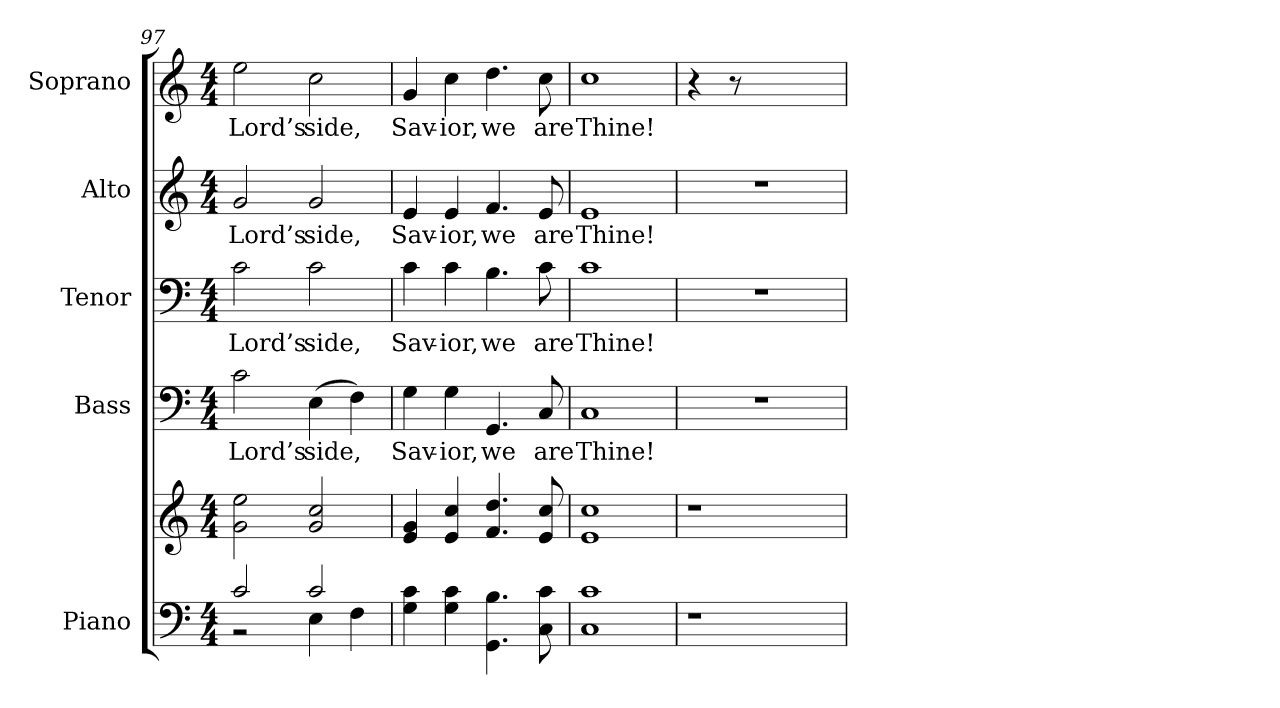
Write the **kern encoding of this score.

**kern	**kern	**kern	**text	**kern	**text	**kern	**text	**kern	**text
*part5	*part5	*part4	*part4	*part3	*part3	*part2	*part2	*part1	*part1
*staff6	*staff5	*staff4	*staff4	*staff3	*staff3	*staff2	*staff2	*staff1	*staff1
*I"Piano	*	*I"Bass	*	*I"Tenor	*	*I"Alto	*	*I"Soprano	*
*I'Pno.	*	*I'B.	*	*I'T.	*	*I'A.	*	*I'S.	*
*clefF4	*clefG2	*clefF4	*	*clefF4	*	*clefG2	*	*clefG2	*
*k[]	*k[]	*k[]	*	*k[]	*	*k[]	*	*k[]	*
*C:	*C:	*C:	*	*C:	*	*C:	*	*C:	*
*M4/4	*M4/4	*M4/4	*	*M4/4	*	*M4/4	*	*M4/4	*
=97	=97	=97	=97	=97	=97	=97	=97	=97	=97
*^	*	*	*	*	*	*	*	*	*
!	!	!	!	!LO:LY:b:color=#000000	!	!	!	!	!	!
!	!	!	!	!	!	!LO:LY:b:color=#000000	!	!	!	!
!	!	!	!	!	!	!	!	!LO:LY:b:color=#000000	!	!
!	!	!	!	!	!	!	!	!	!	!LO:LY:b:color=#000000
2ci/	2r	2gi\ 2eei	2ci\	Lord’s	2ci\	Lord’s	2gi/	Lord’s	2eei\	Lord’s
!	!	!	!	!LO:LY:b:color=#000000	!	!	!	!	!	!
!	!	!	!	!	!	!LO:LY:b:color=#000000	!	!	!	!
!	!	!	!	!	!	!	!	!LO:LY:b:color=#000000	!	!
!	!	!	!	!	!	!	!	!	!	!LO:LY:b:color=#000000
2ci/	4Ei\	2gi/ 2cci	(4Ei\	side,	2ci\	side,	2gi/	side,	2cci\	side,
.	4Fi\	.	4Fi\)	.	.	.	.	.	.	.
*v	*v	*	*	*	*	*	*	*	*	*
!!LO:PB:g=z
=98	=98	=98	=98	=98	=98	=98	=98	=98	=98
*^	*	*	*	*	*	*	*	*	*
!	!	!	!	!LO:LY:b:color=#000000	!	!	!	!	!	!
*v	*v	*	*	*	*	*	*	*	*	*
*^	*	*	*	*	*	*	*	*	*
!	!	!	!	!	!	!LO:LY:b:color=#000000	!	!	!	!
*v	*v	*	*	*	*	*	*	*	*	*
*^	*	*	*	*	*	*	*	*	*
!	!	!	!	!	!	!	!	!LO:LY:b:color=#000000	!	!
*v	*v	*	*	*	*	*	*	*	*	*
*^	*	*	*	*	*	*	*	*	*
!	!	!	!	!	!	!	!	!	!	!LO:LY:b:color=#000000
*v	*v	*	*	*	*	*	*	*	*	*
4Gi\ 4ci	4ei/ 4gi	4Gi\	Sav-	4ci\	Sav-	4ei/	Sav-	4gi/	Sav-
!	!	!	!LO:LY:b:color=#000000	!	!	!	!	!	!
!	!	!	!	!	!LO:LY:b:color=#000000	!	!	!	!
!	!	!	!	!	!	!	!LO:LY:b:color=#000000	!	!
!	!	!	!	!	!	!	!	!	!LO:LY:b:color=#000000
4Gi\ 4ci	4ei/ 4cci	4Gi\	-ior,	4ci\	-ior,	4ei/	-ior,	4cci\	-ior,
!	!	!	!LO:LY:b:color=#000000	!	!	!	!	!	!
!	!	!	!	!	!LO:LY:b:color=#000000	!	!	!	!
!	!	!	!	!	!	!	!LO:LY:b:color=#000000	!	!
!	!	!	!	!	!	!	!	!	!LO:LY:b:color=#000000
4.GGi\ 4.Bi	4.fi/ 4.ddi	4.GGi/	we	4.Bi\	we	4.fi/	we	4.ddi\	we
!	!	!	!LO:LY:b:color=#000000	!	!	!	!	!	!
!	!	!	!	!	!LO:LY:b:color=#000000	!	!	!	!
!	!	!	!	!	!	!	!LO:LY:b:color=#000000	!	!
!	!	!	!	!	!	!	!	!	!LO:LY:b:color=#000000
8Ci\ 8ci	8ei/ 8cci	8Ci/	are	8ci\	are	8ei/	are	8cci\	are
=99	=99	=99	=99	=99	=99	=99	=99	=99	=99
!	!	!	!LO:LY:b:color=#000000	!	!	!	!	!	!
!	!	!	!	!	!LO:LY:b:color=#000000	!	!	!	!
!	!	!	!	!	!	!	!LO:LY:b:color=#000000	!	!
!	!	!	!	!	!	!	!	!	!LO:LY:b:color=#000000
1Ci 1ci	1ei 1cci	1Ci	Thine!	1ci	Thine!	1ei	Thine!	1cci	Thine!
=100	=100	=100	=100	=100	=100	=100	=100	=100	=100
!LO:N:vis=1	!LO:N:vis=1	!LO:N:vis=1	!	!LO:N:vis=1	!	!LO:N:vis=1	!	!	!
4.r	4.r	1r	.	1r	.	1r	.	4r	.
.	.	.	.	.	.	.	.	8r	.
2ryy	2ryy	.	.	.	.	.	.	2ryy	.
8ryy	8ryy	.	.	.	.	.	.	8ryy	.
=	=	=	=	=	=	=	=	=	=
*-	*-	*-	*-	*-	*-	*-	*-	*-	*-
